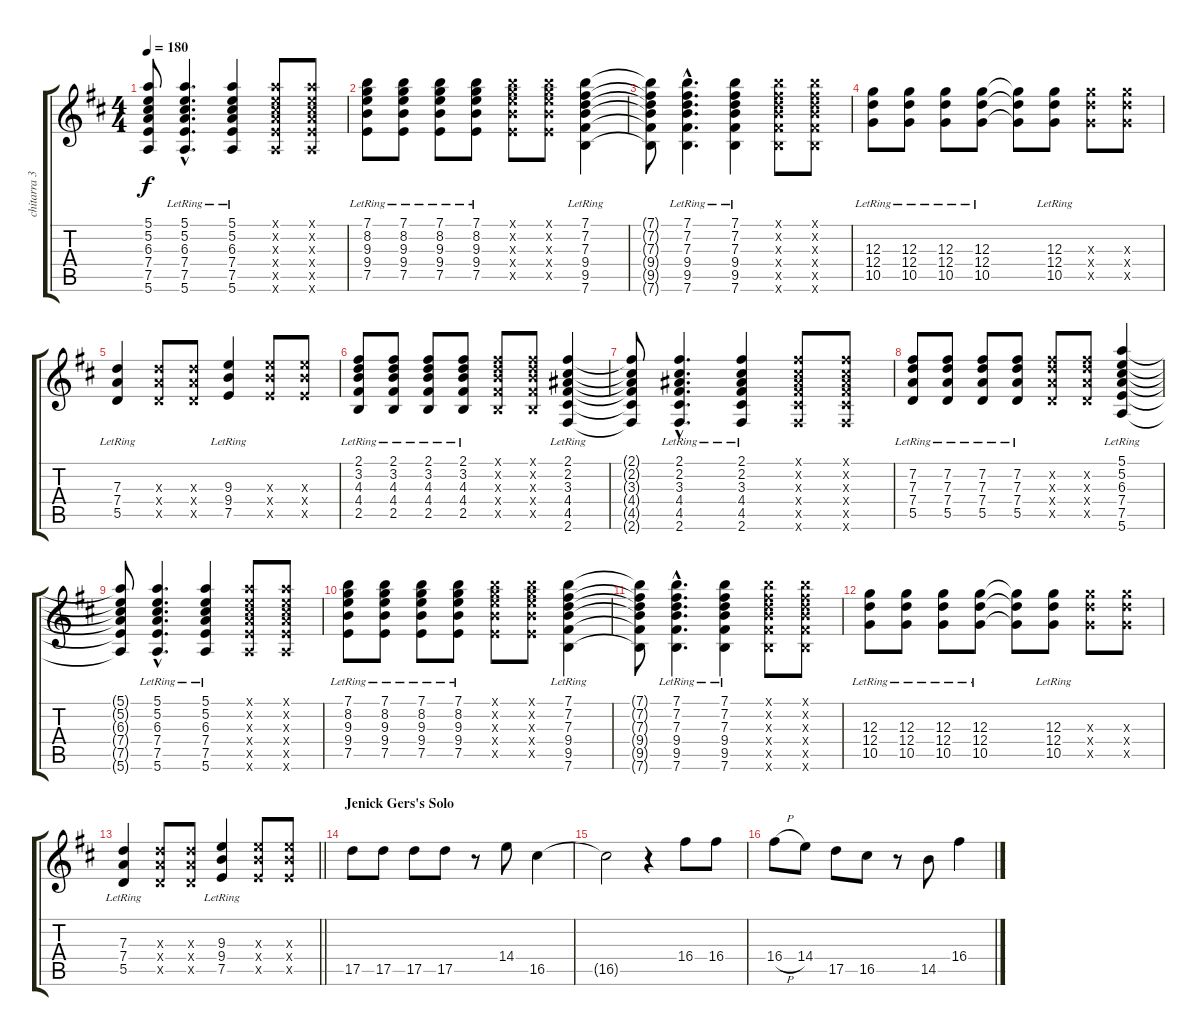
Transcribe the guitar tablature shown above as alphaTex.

\track ("chitarra 3" "chitarra 3") {instrument overdrivenguitar}
\staff {score tabs}
\tuning (E4 B3 G3 D3 A2 E2) {hide}
\ts (4 4)
\tempo 180
\clef g2
\ks d
(5.1{t} 5.2{t} 6.3{t} 7.4{t} 7.5{t} 5.6{t}).8{dy f} (5.1{hac lr} 5.2{hac lr} 6.3{hac lr} 7.4{hac lr} 7.5{hac lr} 5.6{hac lr}).4{d} (5.1{lr} 5.2{lr} 6.3{lr} 7.4{lr} 7.5{lr} 5.6{lr}).4 (5.1{x} 5.2{x} 6.3{x} 7.4{x} 7.5{x} 5.6{x}).8 (5.1{x} 5.2{x} 6.3{x} 7.4{x} 7.5{x} 5.6{x}).8 |
(7.1{lr} 8.2{lr} 9.3{lr} 9.4{lr} 7.5{lr}).8 (7.1{lr} 8.2{lr} 9.3{lr} 9.4{lr} 7.5{lr}).8 (7.1{lr} 8.2{lr} 9.3{lr} 9.4{lr} 7.5{lr}).8 (7.1{lr} 8.2{lr} 9.3{lr} 9.4{lr} 7.5{lr}).8 (7.1{x} 8.2{x} 9.3{x} 9.4{x} 7.5{x}).8 (7.1{x} 8.2{x} 9.3{x} 9.4{x} 7.5{x}).8 (7.1{lr} 7.2{lr} 7.3{lr} 9.4{lr} 9.5{lr} 7.6{lr}).4 |
(7.1{t} 7.2{t} 7.3{t} 9.4{t} 9.5{t} 7.6{t}).8 (7.1{hac lr} 7.2{hac lr} 7.3{hac lr} 9.4{hac lr} 9.5{hac lr} 7.6{hac lr}).4{d} (7.1{lr} 7.2{lr} 7.3{lr} 9.4{lr} 9.5{lr} 7.6{lr}).4 (7.1{x} 7.2{x} 7.3{x} 9.4{x} 9.5{x} 7.6{x}).8 (7.1{x} 7.2{x} 7.3{x} 9.4{x} 9.5{x} 7.6{x}).8 |
(12.3{lr} 12.4{lr} 10.5{lr}).8 (12.3{lr} 12.4{lr} 10.5{lr}).8 (12.3{lr} 12.4{lr} 10.5{lr}).8 (12.3{lr} 12.4{lr} 10.5{lr}).8 (12.3{t} 12.4{t} 10.5{t}).8 (12.3{lr} 12.4{lr} 10.5{lr}).8 (12.3{x} 12.4{x} 10.5{x}).8 (12.3{x} 12.4{x} 10.5{x}).8 |
(7.3{lr} 7.4{lr} 5.5{lr}).4 (7.3{x} 7.4{x} 5.5{x}).8 (7.3{x} 7.4{x} 5.5{x}).8 (9.3{lr} 9.4{lr} 7.5{lr}).4 (9.3{x} 9.4{x} 7.5{x}).8 (9.3{x} 9.4{x} 7.5{x}).8 |
(2.1{lr} 3.2{lr} 4.3{lr} 4.4{lr} 2.5{lr}).8{balance 8 instrument overdrivenguitar} (2.1{lr} 3.2{lr} 4.3{lr} 4.4{lr} 2.5{lr}).8 (2.1{lr} 3.2{lr} 4.3{lr} 4.4{lr} 2.5{lr}).8 (2.1{lr} 3.2{lr} 4.3{lr} 4.4{lr} 2.5{lr}).8 (2.1{x} 3.2{x} 4.3{x} 4.4{x} 2.5{x}).8 (2.1{x} 3.2{x} 4.3{x} 4.4{x} 2.5{x}).8 (2.1{lr} 2.2{lr} 3.3{lr} 4.4{lr} 4.5{lr} 2.6{lr}).4 |
(2.1{t} 2.2{t} 3.3{t} 4.4{t} 4.5{t} 2.6{t}).8 (2.1{hac lr} 2.2{hac lr} 3.3{hac lr} 4.4{hac lr} 4.5{hac lr} 2.6{hac lr}).4{d} (2.1{lr} 2.2{lr} 3.3{lr} 4.4{lr} 4.5{lr} 2.6{lr}).4 (2.1{x} 2.2{x} 3.3{x} 4.4{x} 4.5{x} 2.6{x}).8 (2.1{x} 2.2{x} 3.3{x} 4.4{x} 4.5{x} 2.6{x}).8 |
(7.2{lr} 7.3{lr} 7.4{lr} 5.5{lr}).8 (7.2{lr} 7.3{lr} 7.4{lr} 5.5{lr}).8 (7.2{lr} 7.3{lr} 7.4{lr} 5.5{lr}).8 (7.2{lr} 7.3{lr} 7.4{lr} 5.5{lr}).8 (7.2{x} 7.3{x} 7.4{x} 5.5{x}).8 (7.2{x} 7.3{x} 7.4{x} 5.5{x}).8 (5.1{lr} 5.2{lr} 6.3{lr} 7.4{lr} 7.5{lr} 5.6{lr}).4 |
(5.1{t} 5.2{t} 6.3{t} 7.4{t} 7.5{t} 5.6{t}).8 (5.1{hac lr} 5.2{hac lr} 6.3{hac lr} 7.4{hac lr} 7.5{hac lr} 5.6{hac lr}).4{d} (5.1{lr} 5.2{lr} 6.3{lr} 7.4{lr} 7.5{lr} 5.6{lr}).4 (5.1{x} 5.2{x} 6.3{x} 7.4{x} 7.5{x} 5.6{x}).8 (5.1{x} 5.2{x} 6.3{x} 7.4{x} 7.5{x} 5.6{x}).8 |
(7.1{lr} 8.2{lr} 9.3{lr} 9.4{lr} 7.5{lr}).8 (7.1{lr} 8.2{lr} 9.3{lr} 9.4{lr} 7.5{lr}).8 (7.1{lr} 8.2{lr} 9.3{lr} 9.4{lr} 7.5{lr}).8 (7.1{lr} 8.2{lr} 9.3{lr} 9.4{lr} 7.5{lr}).8 (7.1{x} 8.2{x} 9.3{x} 9.4{x} 7.5{x}).8 (7.1{x} 8.2{x} 9.3{x} 9.4{x} 7.5{x}).8 (7.1{lr} 7.2{lr} 7.3{lr} 9.4{lr} 9.5{lr} 7.6{lr}).4 |
(7.1{t} 7.2{t} 7.3{t} 9.4{t} 9.5{t} 7.6{t}).8 (7.1{hac lr} 7.2{hac lr} 7.3{hac lr} 9.4{hac lr} 9.5{hac lr} 7.6{hac lr}).4{d} (7.1{lr} 7.2{lr} 7.3{lr} 9.4{lr} 9.5{lr} 7.6{lr}).4 (7.1{x} 7.2{x} 7.3{x} 9.4{x} 9.5{x} 7.6{x}).8 (7.1{x} 7.2{x} 7.3{x} 9.4{x} 9.5{x} 7.6{x}).8 |
(12.3{lr} 12.4{lr} 10.5{lr}).8 (12.3{lr} 12.4{lr} 10.5{lr}).8 (12.3{lr} 12.4{lr} 10.5{lr}).8 (12.3{lr} 12.4{lr} 10.5{lr}).8 (12.3{t} 12.4{t} 10.5{t}).8 (12.3{lr} 12.4{lr} 10.5{lr}).8 (12.3{x} 12.4{x} 10.5{x}).8 (12.3{x} 12.4{x} 10.5{x}).8 |
\barLineRight lightlight
(7.3{lr} 7.4{lr} 5.5{lr}).4 (7.3{x} 7.4{x} 5.5{x}).8 (7.3{x} 7.4{x} 5.5{x}).8 (9.3{lr} 9.4{lr} 7.5{lr}).4 (9.3{x} 9.4{x} 7.5{x}).8 (9.3{x} 9.4{x} 7.5{x}).8 |
\section ("" "Jenick Gers's Solo")
17.5.8{volume 16 balance 16 instrument distortionguitar} 17.5.8 17.5.8 17.5.8 r.8 14.4.8 16.5.4 |
16.5{t}.2 r.4 16.4.8 16.4.8 |
16.4{h}.8 14.4.8 17.5.8 16.5.8 r.8 14.5.8 16.4.4
